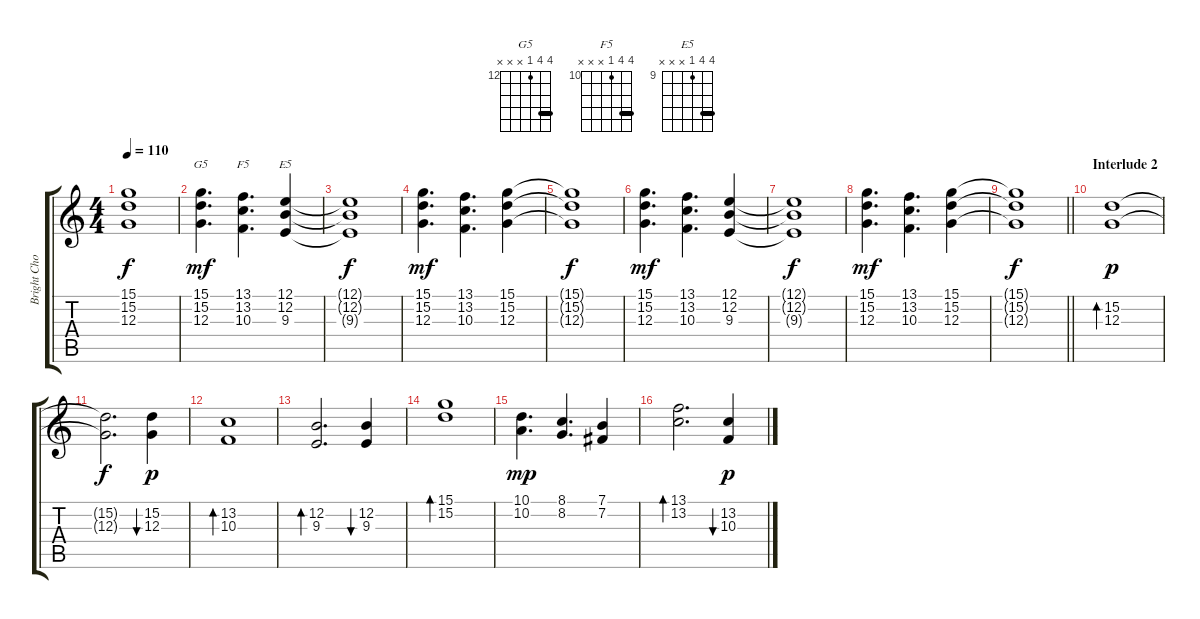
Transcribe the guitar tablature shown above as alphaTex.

\track ("Bright Chords" "Bright Cho") {instrument vibraphone}
\staff {score tabs}
\tuning (E4 B3 G3 D3 A2 E2) {hide}
\chord ("G5" 15 15 12 x x x) {firstfret 12 barre 15}
\chord ("F5" 13 13 10 x x x) {firstfret 10 barre 13}
\chord ("E5" 12 12 9 x x x) {firstfret 9 barre 12}
\ts (4 4)
\tempo 110
\clef g2
\ks c
(15.1{t} 15.2{t} 12.3{t}).1{dy f} |
(15.1 15.2 12.3).4{d ch "G5" dy mf} (13.1 13.2 10.3).4{d ch "F5"} (12.1 12.2 9.3).4{ch "E5"} |
(12.1{t} 12.2{t} 9.3{t}).1{dy f} |
(15.1 15.2 12.3).4{d dy mf} (13.1 13.2 10.3).4{d} (15.1 15.2 12.3).4 |
(15.1{t} 15.2{t} 12.3{t}).1{dy f} |
(15.1 15.2 12.3).4{d dy mf} (13.1 13.2 10.3).4{d} (12.1 12.2 9.3).4 |
(12.1{t} 12.2{t} 9.3{t}).1{dy f} |
(15.1 15.2 12.3).4{d dy mf} (13.1 13.2 10.3).4{d} (15.1 15.2 12.3).4 |
\barLineRight lightlight
(15.1{t} 15.2{t} 12.3{t}).1{dy f} |
\section ("" "Interlude 2")
(15.2 12.3).1{bd 30 dy p} |
(15.2{t} 12.3{t}).2{d dy f} (15.2 12.3).4{bu 60 dy p} |
(13.2 10.3).1{bd 30} |
(12.2 9.3).2{d bd 30} (12.2 9.3).4{bu 60} |
(15.1 15.2).1{bd 30} |
(10.1 10.2).4{d dy mp} (8.1 8.2).4{d} (7.1 7.2).4 |
(13.1 13.2).2{d bd 30} (13.2 10.3).4{bu 60 dy p}
